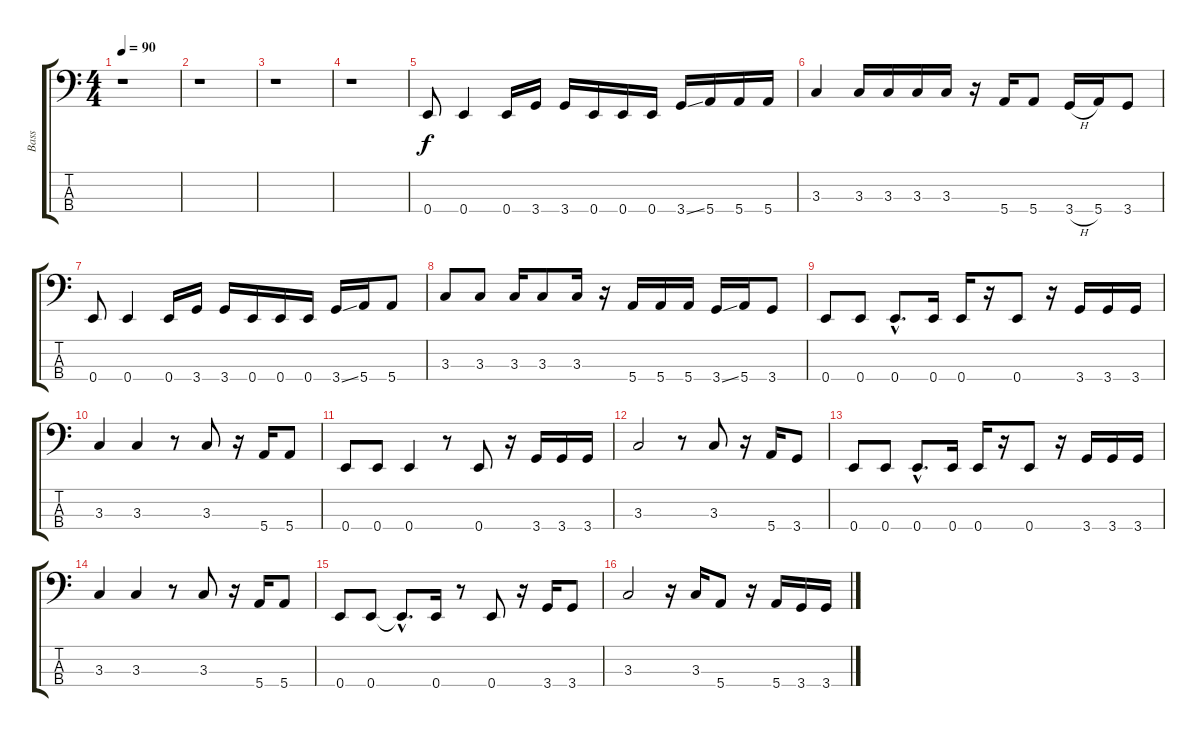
\track ("Bass" "Bass") {instrument electricbassfinger}
\staff {score tabs}
\tuning (G2 D2 A1 E1) {hide}
\ts (4 4)
\tempo 90
\clef f4
\ks c
r.1{dy f instrument electricbassfinger} |
r.1 |
r.1 |
r.1 |
0.4.8 0.4.4 0.4.16 3.4.16 3.4.16 0.4.16 0.4.16 0.4.16 3.4{ss}.16 5.4.16 5.4.16 5.4.16 |
3.3.4 3.3.16 3.3.16 3.3.16 3.3.16 r.16 5.4.16 5.4.8 3.4{h}.16 5.4.16 3.4.8 |
0.4.8 0.4.4 0.4.16 3.4.16 3.4.16 0.4.16 0.4.16 0.4.16 3.4{ss}.16 5.4.16 5.4.8 |
3.3.8 3.3.8 3.3.16 3.3.8 3.3.16 r.16 5.4.16 5.4.16 5.4.16 3.4{ss}.16 5.4.16 3.4.8 |
0.4.8 0.4.8 0.4{hac}.8{d} 0.4.16 0.4.16 r.16 0.4.8 r.16 3.4.16 3.4.16 3.4.16 |
3.3.4 3.3.4 r.8 3.3.8 r.16 5.4.16 5.4.8 |
0.4.8 0.4.8 0.4.4 r.8 0.4.8 r.16 3.4.16 3.4.16 3.4.16 |
3.3.2 r.8 3.3.8 r.16 5.4.16 3.4.8 |
0.4.8 0.4.8 0.4{hac}.8{d} 0.4.16 0.4.16 r.16 0.4.8 r.16 3.4.16 3.4.16 3.4.16 |
3.3.4 3.3.4 r.8 3.3.8 r.16 5.4.16 5.4.8 |
0.4.8 0.4.8 0.4{hac t}.8{d} 0.4.16 r.8 0.4.8 r.16 3.4.16 3.4.8 |
3.3.2 r.16 3.3.16 5.4.8 r.16 5.4.16 3.4.16 3.4.16
